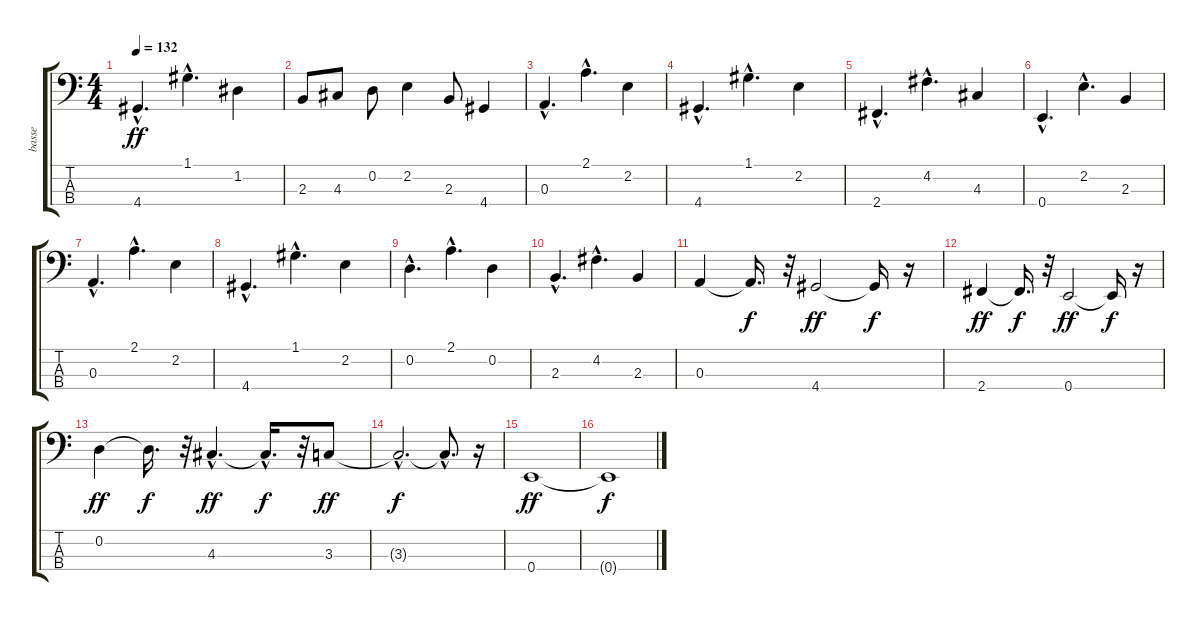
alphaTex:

\track ("basse" "basse") {instrument electricbassfinger}
\staff {score tabs}
\tuning (G2 D2 A1 E1) {hide}
\ts (4 4)
\tempo 132
\clef f4
\ks c
4.4{hac}.4{d dy ff} 1.1{hac}.4{d} 1.2.4 |
2.3.8 4.3.8 0.2.8 2.2.4 2.3.8 4.4.4 |
0.3{hac}.4{d} 2.1{hac}.4{d} 2.2.4 |
4.4{hac}.4{d} 1.1{hac}.4{d} 2.2.4 |
2.4{hac}.4{d} 4.2{hac}.4{d} 4.3.4 |
0.4{hac}.4{d} 2.2{hac}.4{d} 2.3.4 |
0.3{hac}.4{d} 2.1{hac}.4{d} 2.2.4 |
4.4{hac}.4{d} 1.1{hac}.4{d} 2.2.4 |
0.2{hac}.4{d} 2.1{hac}.4{d} 0.2.4 |
2.3{hac}.4{d} 4.2{hac}.4{d} 2.3.4 |
0.3.4 0.3{t}.16{d dy f} r.32 4.4.2{dy ff} 4.4{t}.16{dy f} r.16 |
2.4.4{dy ff} 2.4{t}.16{d dy f} r.32 0.4.2{dy ff} 0.4{t}.16{dy f} r.16 |
0.2.4{dy ff} 0.2{t}.16{d dy f} r.32 4.3{hac}.4{d dy ff} 4.3{hac t}.16{d dy f} r.32 3.3.8{dy ff} |
3.3{hac t}.2{d dy f} 3.3{hac t}.8{d} r.16 |
0.4.1{dy ff} |
0.4{t}.1{dy f}
